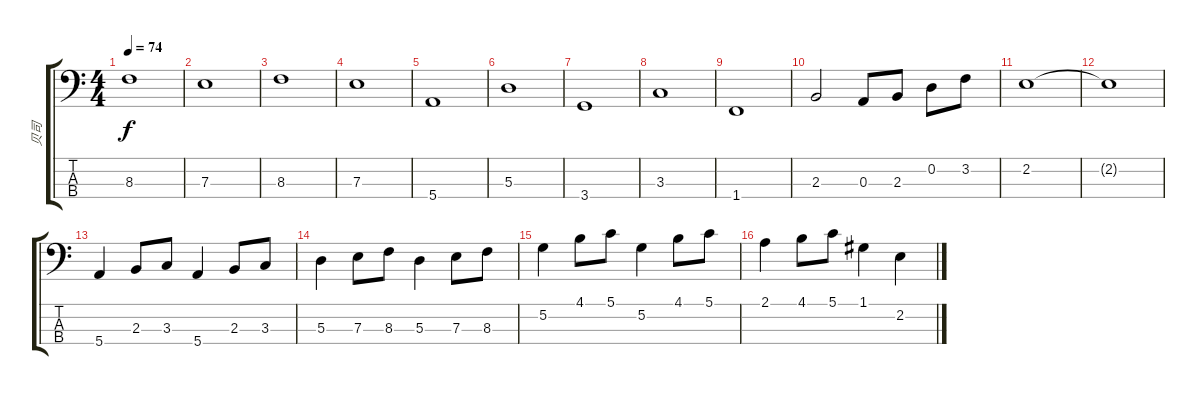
\track ("贝司" "贝司") {instrument electricbassfinger}
\staff {score tabs}
\tuning (G2 D2 A1 E1) {hide}
\ts (4 4)
\tempo 74
\clef f4
\ks c
8.3.1{dy f} |
7.3.1 |
8.3.1 |
7.3.1 |
5.4.1 |
5.3.1 |
3.4.1 |
3.3.1 |
1.4.1 |
2.3.2 0.3.8 2.3.8 0.2.8 3.2.8 |
2.2.1 |
2.2{t}.1 |
5.4.4 2.3.8 3.3.8 5.4.4 2.3.8 3.3.8 |
5.3.4 7.3.8 8.3.8 5.3.4 7.3.8 8.3.8 |
5.2.4 4.1.8 5.1.8 5.2.4 4.1.8 5.1.8 |
2.1.4 4.1.8 5.1.8 1.1.4 2.2.4
